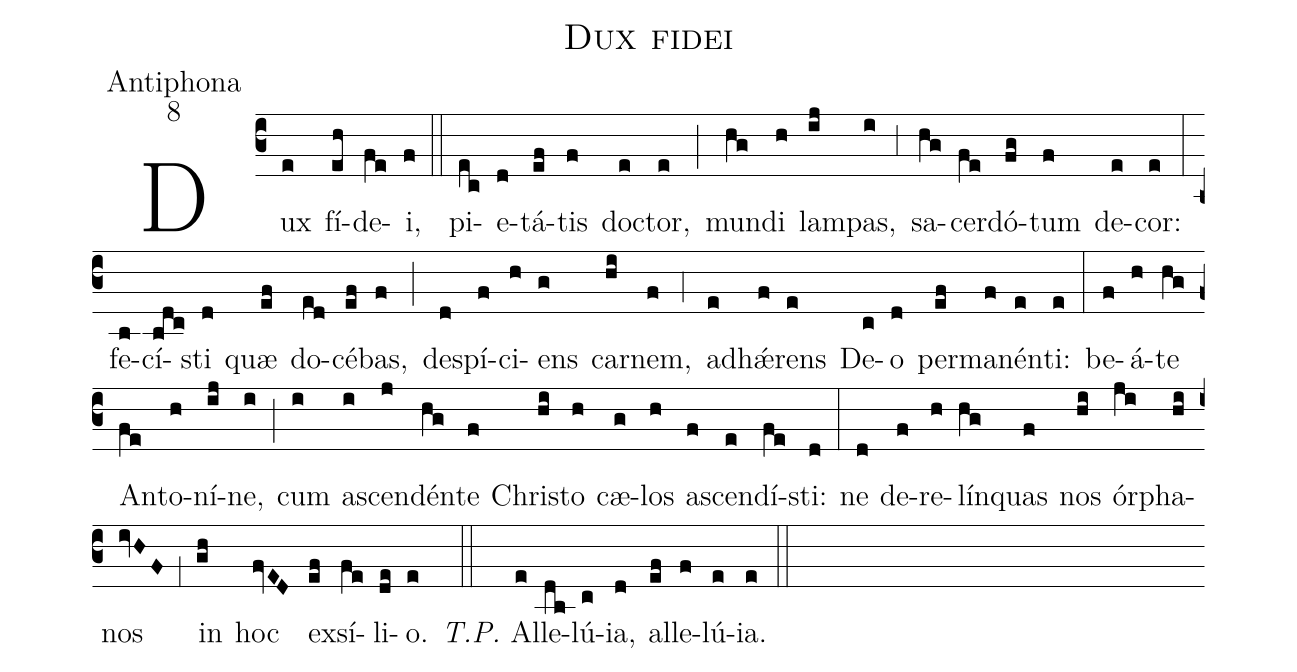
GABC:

name:Dux fidei;
office-part:Antiphona;
mode:8;
%%
(c3) Dux(e) fí(eh)de(fe)i,(f) (::)
pi(ec)e(d)tá(ef)tis(f) do(e)ctor,(e) (;) mun(hg)di(h) lam(ij)pas,(i) (,3) sa(hg)cer(fe)dó(fg)tum(f) de(e)cor:(e) (:)
fe(b)cí(bdc)sti(d) quæ(ef) do(ed)cé(ef)bas,(f) (;) de(d)spí(f)ci(h)ens(g) car(hi)nem,(f) (,4) ad(e)h{<sp>'ae</sp>}(f)rens(e) De(c)o(d) per(ef)ma(f)nén(e)ti:(e) (:)
be(f)á(h)te(hg) An(fe)to(h)ní(ij)ne,(i) (;) cum(i) a(i)scen(j)dén(hg)te(f) Chri(hi)sto(h) cæ(g)los(h) a(f)scen(e)dí(fe)sti:(d) (:)
ne(d) de(f)re(h)lín(hg)quas(f) nos(hi) ór(ji)pha(hi)nos(ivHF) (,1) in(gh) hoc(fvED) ex(ef)sí(fe)li(de)o.(e) (::) <i>T.P.</i> Al(e)le(db)lú(c)ia,(d) al(ef)le(f)lú(e)ia.(e) (::)
